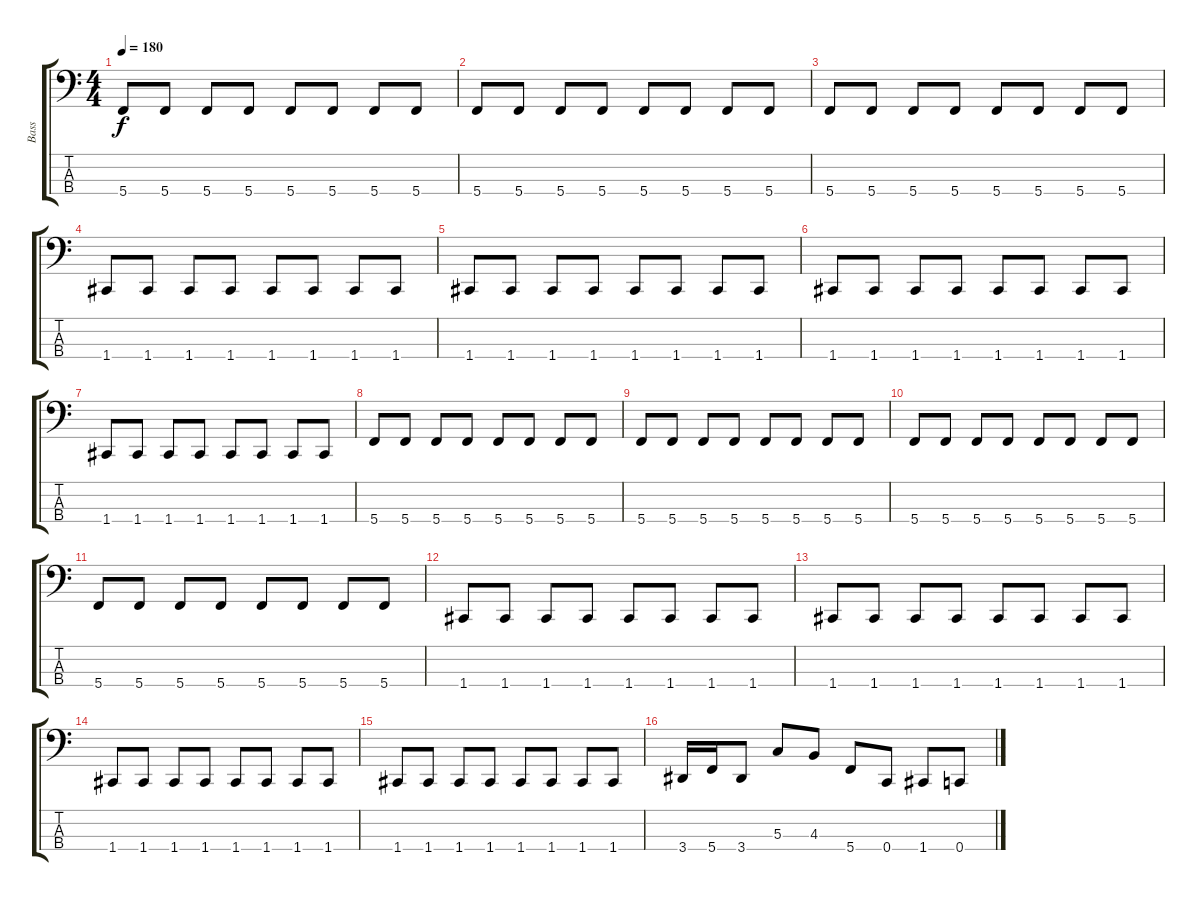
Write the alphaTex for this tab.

\track ("Bass" "Bass") {instrument electricbasspick}
\staff {score tabs}
\tuning (F2 C2 G1 C1) {hide}
\ts (4 4)
\tempo 180
\clef f4
\ks c
5.4.8{dy f} 5.4.8 5.4.8 5.4.8 5.4.8 5.4.8 5.4.8 5.4.8 |
5.4.8 5.4.8 5.4.8 5.4.8 5.4.8 5.4.8 5.4.8 5.4.8 |
5.4.8 5.4.8 5.4.8 5.4.8 5.4.8 5.4.8 5.4.8 5.4.8 |
1.4.8 1.4.8 1.4.8 1.4.8 1.4.8 1.4.8 1.4.8 1.4.8 |
1.4.8 1.4.8 1.4.8 1.4.8 1.4.8 1.4.8 1.4.8 1.4.8 |
1.4.8 1.4.8 1.4.8 1.4.8 1.4.8 1.4.8 1.4.8 1.4.8 |
1.4.8 1.4.8 1.4.8 1.4.8 1.4.8 1.4.8 1.4.8 1.4.8 |
5.4.8 5.4.8 5.4.8 5.4.8 5.4.8 5.4.8 5.4.8 5.4.8 |
5.4.8 5.4.8 5.4.8 5.4.8 5.4.8 5.4.8 5.4.8 5.4.8 |
5.4.8 5.4.8 5.4.8 5.4.8 5.4.8 5.4.8 5.4.8 5.4.8 |
5.4.8 5.4.8 5.4.8 5.4.8 5.4.8 5.4.8 5.4.8 5.4.8 |
1.4.8 1.4.8 1.4.8 1.4.8 1.4.8 1.4.8 1.4.8 1.4.8 |
1.4.8 1.4.8 1.4.8 1.4.8 1.4.8 1.4.8 1.4.8 1.4.8 |
1.4.8 1.4.8 1.4.8 1.4.8 1.4.8 1.4.8 1.4.8 1.4.8 |
1.4.8 1.4.8 1.4.8 1.4.8 1.4.8 1.4.8 1.4.8 1.4.8 |
3.4.16 5.4.16 3.4.8 5.3.8 4.3.8 5.4.8 0.4.8 1.4.8 0.4.8
